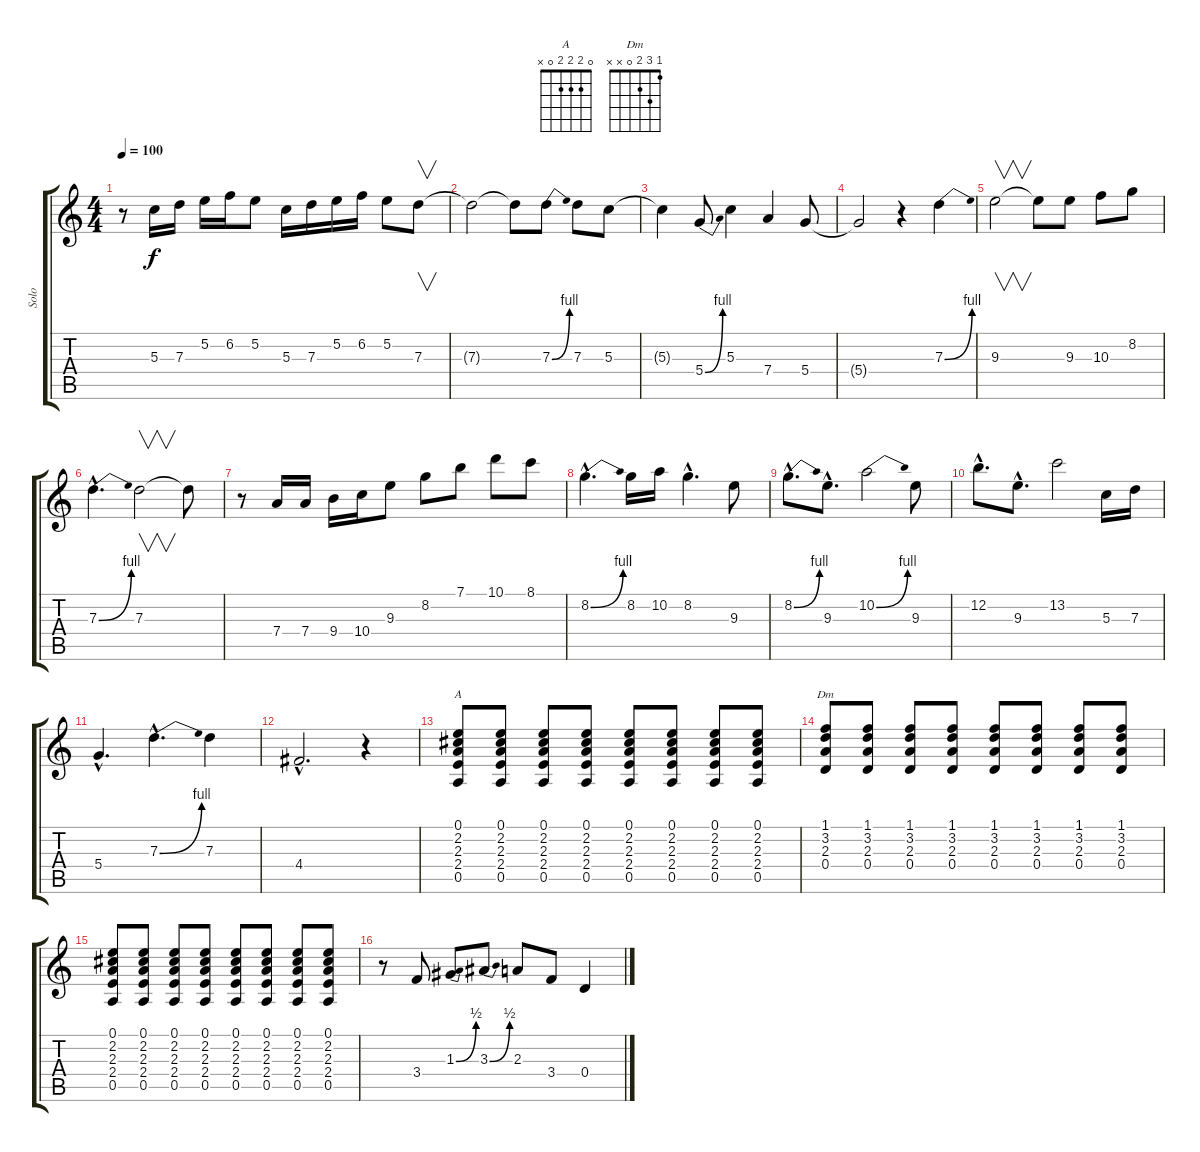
\track ("Solo" "Solo") {instrument distortionguitar}
\staff {score tabs}
\tuning (E4 B3 G3 D3 A2 E2) {hide}
\chord ("A" 0 2 2 2 0 x)
\chord ("Dm" 1 3 2 0 x x)
\ts (4 4)
\tempo 100
\clef g2
\ks c
r.8{dy f} 5.3.16 7.3.16 5.2.16 6.2.16 5.2.8 5.3.16 7.3.16 5.2.16 6.2.16 5.2.8 7.3.8{v} |
7.3{t}.2 7.3{t}.8 7.3{be (bend 0 0 60 4)}.8 7.3.8 5.3.8 |
5.3{t}.4 5.4{be (bend 0 0 60 4)}.8 5.3.4 7.4.4 5.4.8 |
5.4{t}.2 r.4 7.3{be (bend 0 0 60 4)}.4 |
9.3.2{v} 9.3{t}.8 9.3.8 10.3.8 8.2.8 |
7.3{be (bend 0 0 60 4) hac}.4{d} 7.3.2{v} 7.3{t}.8 |
r.8 7.4.16 7.4.16 9.4.16 10.4.16 9.3.8 8.2.8 7.1.8 10.1.8 8.1.8 |
8.2{be (bend 0 0 60 4) hac}.4{d} 8.2.16 10.2.16 8.2{hac}.4{d} 9.3.8 |
8.2{be (bend 0 0 60 4) hac}.8{d} 9.3{hac}.8{d} 10.2{be (bend 0 0 60 4)}.2 9.3.8 |
12.2{hac}.8{d} 9.3{hac}.8{d} 13.2.2 5.3.16 7.3.16 |
5.4{hac}.4{d} 7.3{be (bend 0 0 60 4) hac}.4{d} 7.3.4 |
4.4{hac}.2{d} r.4 |
(0.1 2.2 2.3 2.4 0.5).8{ch "A"} (0.1 2.2 2.3 2.4 0.5).8 (0.1 2.2 2.3 2.4 0.5).8 (0.1 2.2 2.3 2.4 0.5).8 (0.1 2.2 2.3 2.4 0.5).8 (0.1 2.2 2.3 2.4 0.5).8 (0.1 2.2 2.3 2.4 0.5).8 (0.1 2.2 2.3 2.4 0.5).8 |
(1.1 3.2 2.3 0.4).8{ch "Dm"} (1.1 3.2 2.3 0.4).8 (1.1 3.2 2.3 0.4).8 (1.1 3.2 2.3 0.4).8 (1.1 3.2 2.3 0.4).8 (1.1 3.2 2.3 0.4).8 (1.1 3.2 2.3 0.4).8 (1.1 3.2 2.3 0.4).8 |
(0.1 2.2 2.3 2.4 0.5).8 (0.1 2.2 2.3 2.4 0.5).8 (0.1 2.2 2.3 2.4 0.5).8 (0.1 2.2 2.3 2.4 0.5).8 (0.1 2.2 2.3 2.4 0.5).8 (0.1 2.2 2.3 2.4 0.5).8 (0.1 2.2 2.3 2.4 0.5).8 (0.1 2.2 2.3 2.4 0.5).8 |
r.8 3.4.8 1.3{be (bend 0 0 60 2)}.8 3.3{be (bend 0 0 60 2)}.8 2.3.8 3.4.8 0.4.4
